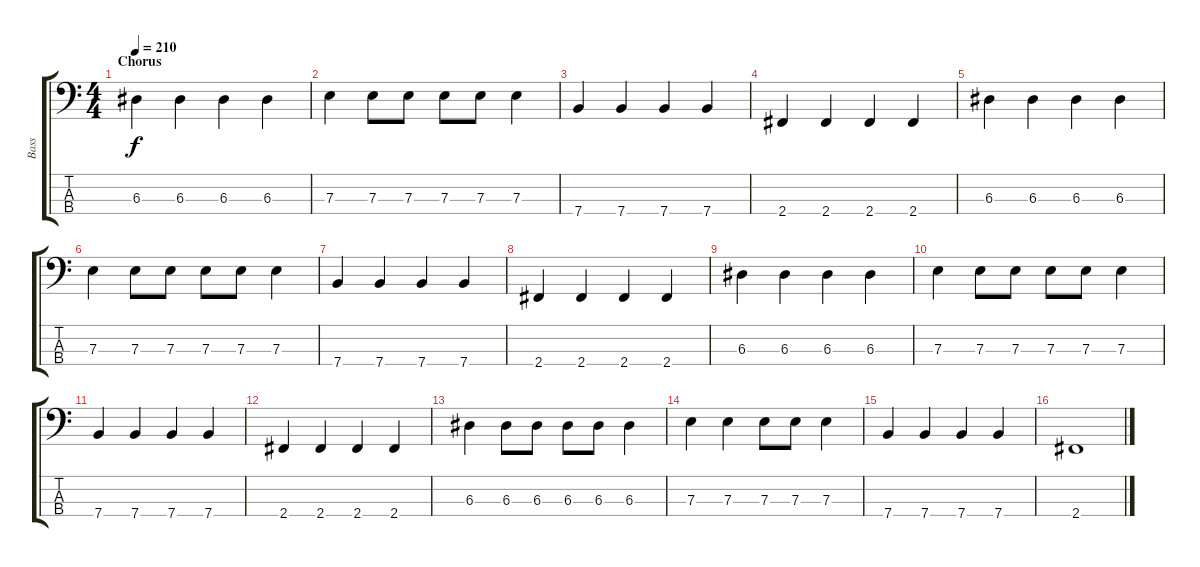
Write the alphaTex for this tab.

\track ("Bass" "Bass") {instrument slapbass2}
\staff {score tabs}
\tuning (G2 D2 A1 E1) {hide}
\ts (4 4)
\section ("" "Chorus")
\tempo 210
\clef f4
\ks c
6.3.4{dy f} 6.3.4 6.3.4 6.3.4 |
7.3.4 7.3.8 7.3.8 7.3.8 7.3.8 7.3.4 |
7.4.4 7.4.4 7.4.4 7.4.4 |
2.4.4 2.4.4 2.4.4 2.4.4 |
6.3.4 6.3.4 6.3.4 6.3.4 |
7.3.4 7.3.8 7.3.8 7.3.8 7.3.8 7.3.4 |
7.4.4 7.4.4 7.4.4 7.4.4 |
2.4.4 2.4.4 2.4.4 2.4.4 |
6.3.4 6.3.4 6.3.4 6.3.4 |
7.3.4 7.3.8 7.3.8 7.3.8 7.3.8 7.3.4 |
7.4.4 7.4.4 7.4.4 7.4.4 |
2.4.4 2.4.4 2.4.4 2.4.4 |
6.3.4 6.3.8 6.3.8 6.3.8 6.3.8 6.3.4 |
7.3.4 7.3.4 7.3.8 7.3.8 7.3.4 |
7.4.4 7.4.4 7.4.4 7.4.4 |
2.4.1
